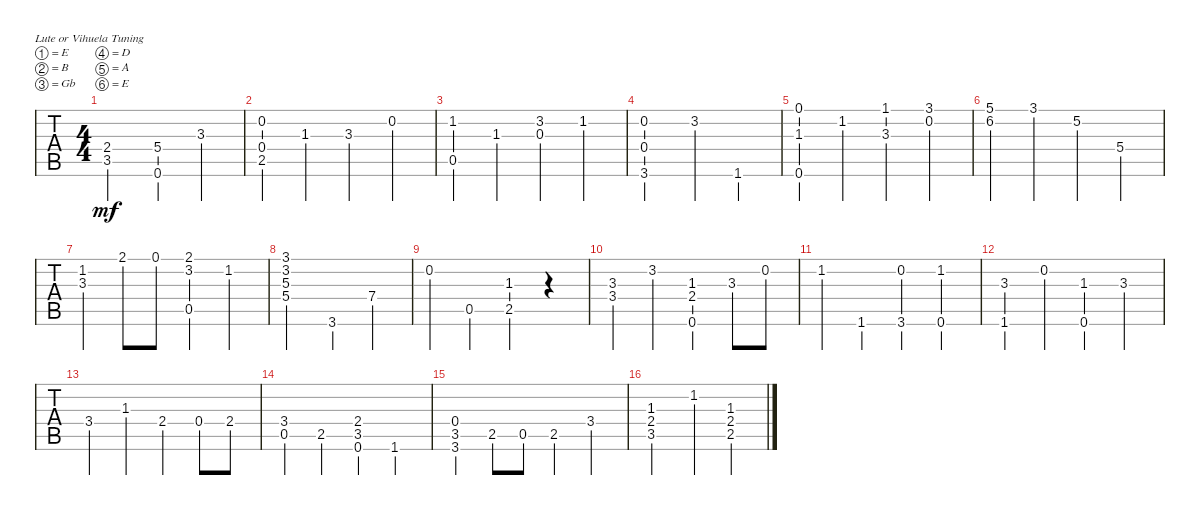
\bracketExtendMode groupsimilarinstruments
\singleTrackTrackNamePolicy hidden
\multiTrackTrackNamePolicy hidden
\firstSystemTrackNameOrientation horizontal
\otherSystemsTrackNameOrientation horizontal
\track ("" "S-Gt") {instrument acousticguitarsteel}
\staff {tabs}
\tuning (E4 B3 Gb3 D3 A2 E2)
\ts (4 4)
\tempo (160 hide)
\clef g2
\ks c
(3.5 2.4).2{dy mf} (0.6 5.4).4 3.3.4 |
(2.5 0.4 0.2).4 1.3.4 3.3.4 0.2.4 |
(0.5 1.2).4 1.3.4 (3.2 0.3).4 1.2.4 |
(3.6 0.4 0.2).2 3.2.4 1.6.4 |
(0.6 1.3 0.1).4 1.2.4 (3.3 1.1).4 (0.2 3.1).4 |
(6.2 5.1).4 3.1.4 5.2.4 5.4.4 |
(1.2 3.3).4 2.1.8 0.1.8 (3.2 2.1 0.5).4 1.2.4 |
(3.1 3.2 5.3 5.4).2 3.6.4 7.4.4 |
0.2.4 0.5.4 (1.3 2.5).4 r.4 |
(3.4 3.3).4 3.2.4 (0.6 2.4 1.3).4 3.3.8 0.2.8 |
1.2.4 1.6.4 (3.6 0.2).4 (0.6 1.2).4 |
(1.6 3.3).4 0.2.4 (0.6 1.3).4 3.3.4 |
3.4.4 1.3.4 2.4.4 0.4.8 2.4.8 |
(0.5 3.4).4 2.5.4 (0.6 3.5 2.4).4 1.6.4 |
(3.6 3.5 0.4).4 2.5.8 0.5.8 2.5.4 3.4.4 |
(3.5 2.4 1.3).2 1.2.4 (2.5 2.4 1.3).4
